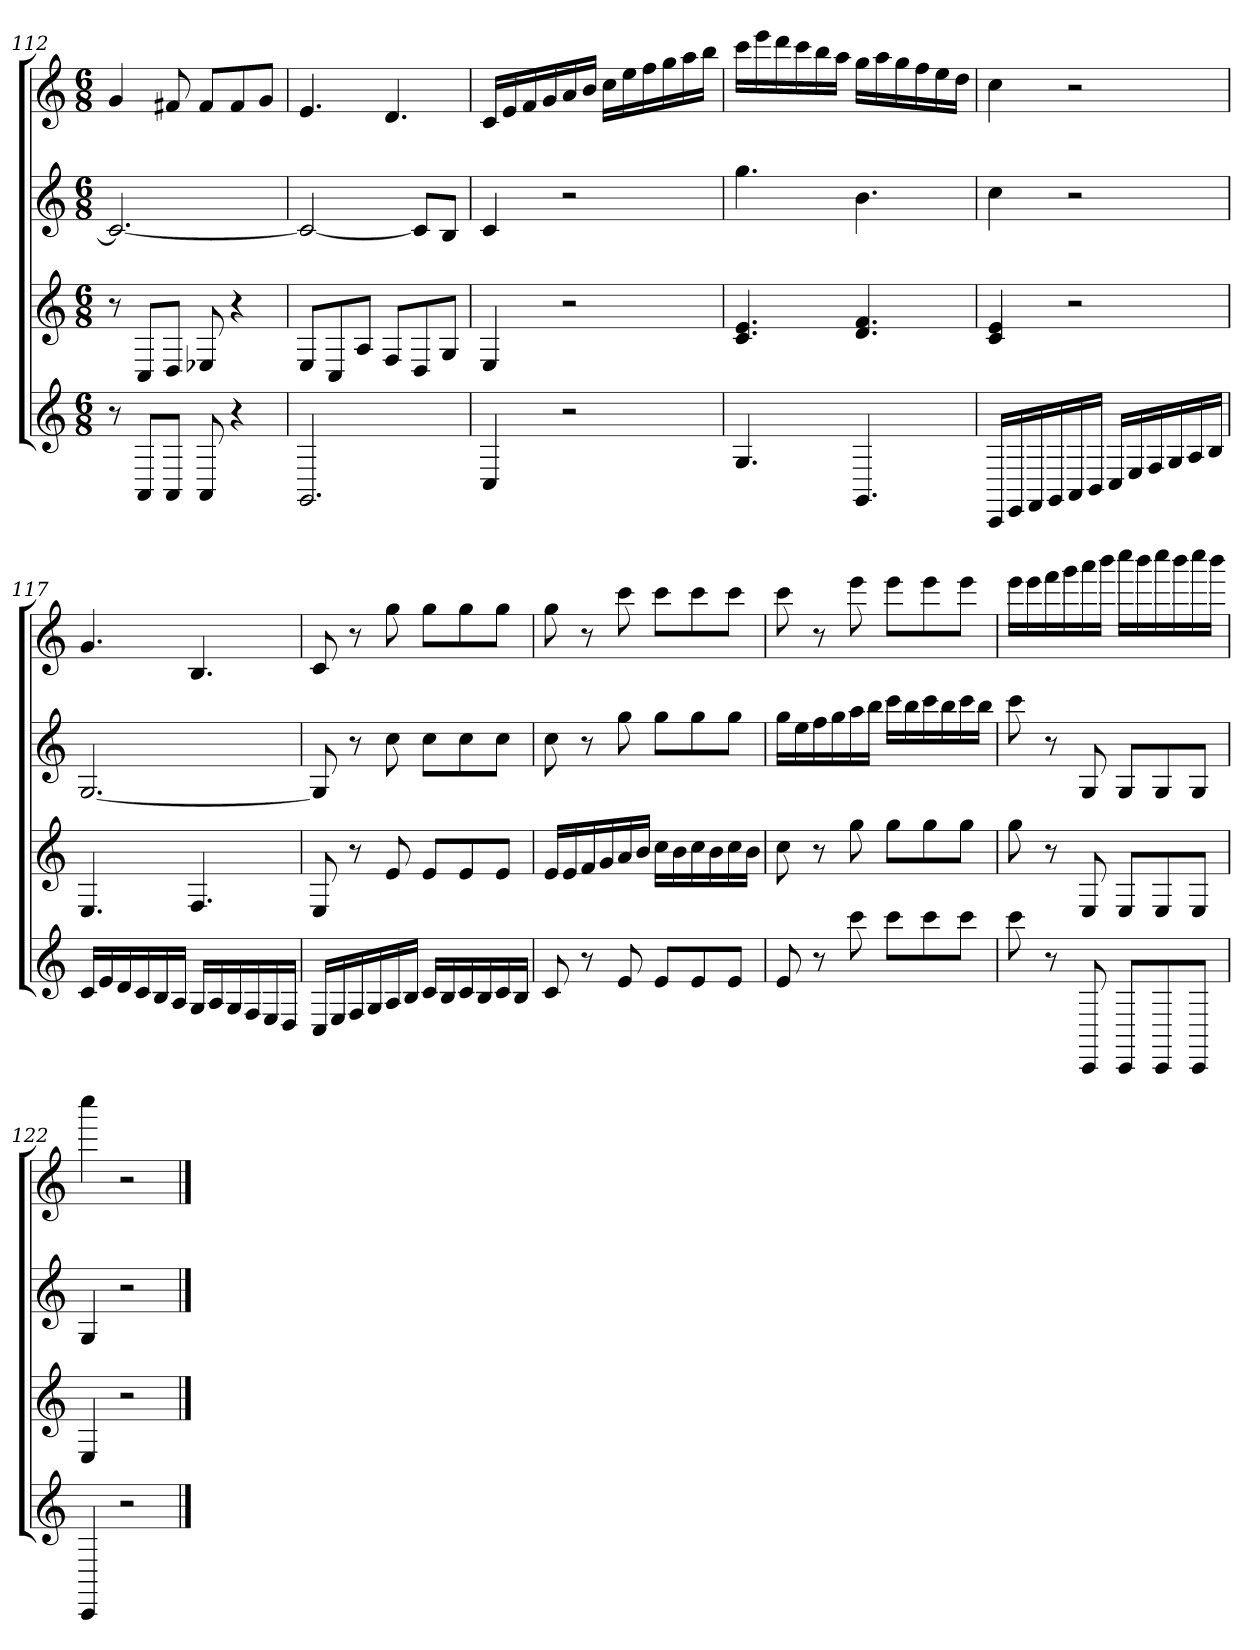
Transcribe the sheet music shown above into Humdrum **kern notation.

**kern	**kern	**kern	**kern
*part4	*part3	*part2	*part1
*staff4	*staff3	*staff2	*staff1
*k[]	*k[]	*k[]	*k[]
*C:	*C:	*C:	*C:
*M6/8	*M6/8	*M6/8	*M6/8
=112	=112	=112	=112
8r	8r	2.c_	4g
8AAL	8CL	.	.
8AAJ	8DJ	.	8f#X
8AA	8E-X	.	8f#L
4r	4r	.	8f#
.	.	.	8gJ
=113	=113	=113	=113
2.GG	8EL	2c_	4.e
.	8C	.	.
.	8AJ	.	.
.	8FL	.	4.d
.	8D	8cL]	.
.	8GJ	8BJ	.
=114	=114	=114	=114
4C	4E	4c	16cLL
.	.	.	16e
.	.	.	16f
.	.	.	16g
2r	2r	2r	16a
.	.	.	16bJJ
.	.	.	16ccLL
.	.	.	16ee
.	.	.	16ff
.	.	.	16gg
.	.	.	16aa
.	.	.	16bbJJ
=115	=115	=115	=115
4.G	4.c 4.e	4.gg	16cccLL
.	.	.	16eee
.	.	.	16ddd
.	.	.	16ccc
.	.	.	16bb
.	.	.	16aaJJ
4.GG	4.d 4.f	4.b	16ggLL
.	.	.	16aa
.	.	.	16gg
.	.	.	16ff
.	.	.	16ee
.	.	.	16ddJJ
=116	=116	=116	=116
16CCLL	4c 4e	4cc	4cc
16EE	.	.	.
16FF	.	.	.
16GG	.	.	.
16AA	2r	2r	2r
16BBJJ	.	.	.
16CLL	.	.	.
16E	.	.	.
16F	.	.	.
16G	.	.	.
16A	.	.	.
16BJJ	.	.	.
=117	=117	=117	=117
16cLL	4.E	[2.G	4.g
16e	.	.	.
16d	.	.	.
16c	.	.	.
16B	.	.	.
16AJJ	.	.	.
16GLL	4.F	.	4.B
16A	.	.	.
16G	.	.	.
16F	.	.	.
16E	.	.	.
16DJJ	.	.	.
=118	=118	=118	=118
16CLL	8E	8G]	8c
16E	.	.	.
16F	8r	8r	8r
16G	.	.	.
16A	8e	8cc	8gg
16BJJ	.	.	.
16cLL	8eL	8ccL	8ggL
16B	.	.	.
16c	8e	8cc	8gg
16B	.	.	.
16c	8eJ	8ccJ	8ggJ
16BJJ	.	.	.
=119	=119	=119	=119
8c	16eLL	8cc	8gg
.	16e	.	.
8r	16f	8r	8r
.	16g	.	.
8e	16a	8gg	8ccc
.	16bJJ	.	.
8eL	16ccLL	8ggL	8cccL
.	16b	.	.
8e	16cc	8gg	8ccc
.	16b	.	.
8eJ	16cc	8ggJ	8cccJ
.	16bJJ	.	.
=120	=120	=120	=120
8e	8cc	16ggLL	8ccc
.	.	16ee	.
8r	8r	16ff	8r
.	.	16gg	.
8ccc	8gg	16aa	8eee
.	.	16bbJJ	.
8cccL	8ggL	16cccLL	8eeeL
.	.	16bb	.
8ccc	8gg	16ccc	8eee
.	.	16bb	.
8cccJ	8ggJ	16ccc	8eeeJ
.	.	16bbJJ	.
=121	=121	=121	=121
8ccc	8gg	8ccc	16eeeLL
.	.	.	16eee
8r	8r	8r	16fff
.	.	.	16ggg
8CC	8E	8G	16aaa
.	.	.	16bbbJJ
8CCL	8EL	8GL	16ccccLL
.	.	.	16bbb
8CC	8E	8G	16cccc
.	.	.	16bbb
8CCJ	8EJ	8GJ	16cccc
.	.	.	16bbbJJ
=122	=122	=122	=122
4CC	4E	4G	4cccc
2r	2r	2r	2r
==	==	==	==
*-	*-	*-	*-
